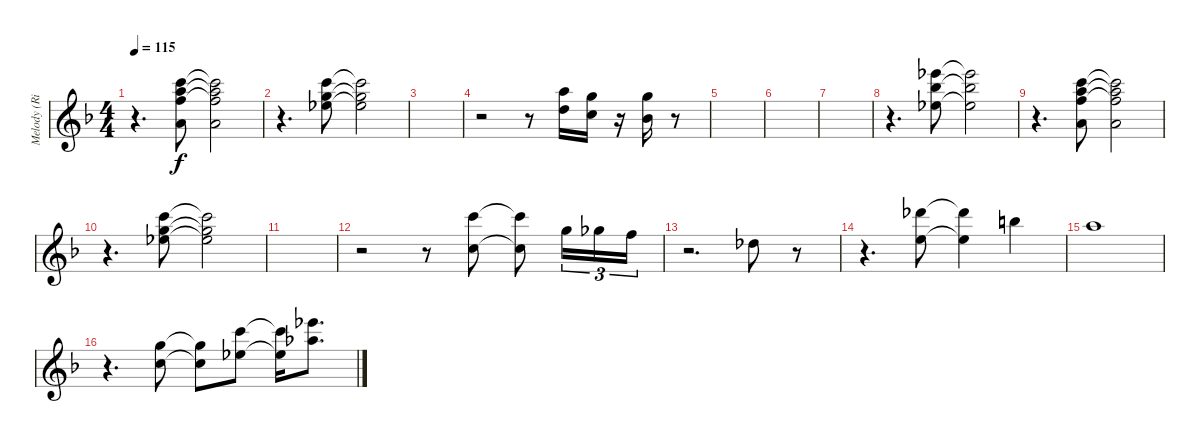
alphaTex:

\track ("Melody (Right)" "Melody (Ri") {instrument electricpiano1}
\staff {score}
\tuning (E5 B4 G4 D4 A3 E3) {hide}
\ts (4 4)
\tempo 115
\clef g2
\ks f
r.4{d dy f} (1.1 10.2 17.3 7.4).8 (1.1{t} 10.2{t} 17.3{t} 7.4).2 |
r.4{d} (3.1 4.2 17.3).8 (3.1{t} 4.2{t} 17.3{t}).2 |
|
r.2 r.8 (5.1 3.2).16 (3.1 1.2).16 r.16 (3.1 3.3).16 r.8 |
|
|
|
r.4{d} (11.1 11.2 8.3).8 (11.1{t} 11.2{t} 8.3{t}).2 |
r.4{d} (1.1 10.2 17.3 7.4).8 (1.1{t} 10.2{t} 17.3{t} 7.4).2 |
r.4{d} (3.1 4.2 17.3).8 (3.1{t} 4.2{t} 17.3{t}).2 |
|
r.2 r.8 (8.1 1.2).8 (8.1{t} 1.2{t}).8 3.1.16{tu (3 2)} 2.1.16{tu (3 2)} 1.1.16{tu (3 2)} |
r.2{d} 2.2.8 r.8 |
r.4{d} (0.1 14.2).8 (0.1{t} 14.2{t}).4 7.1.4 |
5.1.1 |
r.4{d} (3.1 1.2).8 (3.1{t} 1.2{t}).8 (8.1 4.2).8 (8.1{t} 4.2{t}).16 (4.1 16.2).8{d}
